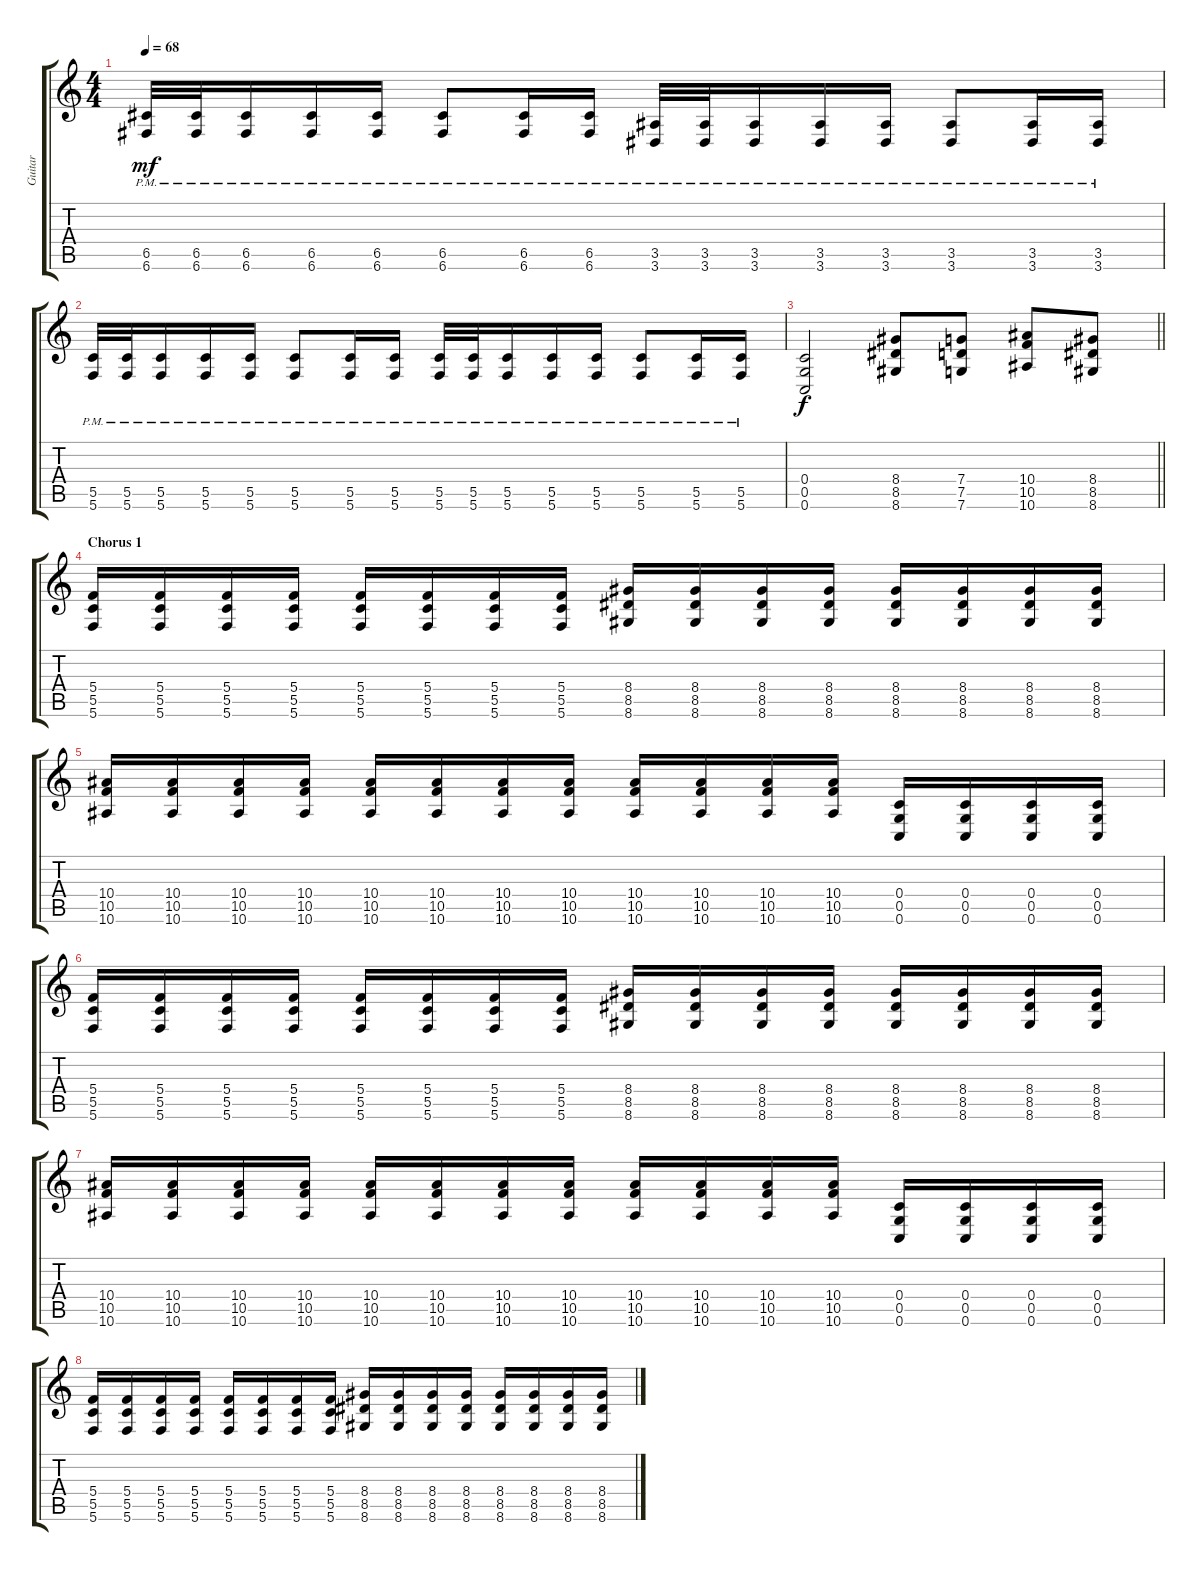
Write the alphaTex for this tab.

\track ("Guitar" "Guitar") {instrument distortionguitar}
\staff {score tabs}
\tuning (D4 A3 F3 C3 G2 C2) {hide}
\ts (4 4)
\tempo 68
\clef g2
\ks c
(6.5{pm} 6.6{pm}).32{dy mf beam merge} (6.5{pm} 6.6{pm}).32 (6.5{pm} 6.6{pm}).16 (6.5{pm} 6.6{pm}).16 (6.5{pm} 6.6{pm}).16 (6.5{pm} 6.6{pm}).8 (6.5{pm} 6.6{pm}).16 (6.5{pm} 6.6{pm}).16 (3.5{pm} 3.6{pm}).32{beam merge} (3.5{pm} 3.6{pm}).32 (3.5{pm} 3.6{pm}).16 (3.5{pm} 3.6{pm}).16 (3.5{pm} 3.6{pm}).16 (3.5{pm} 3.6{pm}).8 (3.5{pm} 3.6{pm}).16 (3.5{pm} 3.6{pm}).16 |
(5.5{pm} 5.6{pm}).32{beam merge} (5.5{pm} 5.6{pm}).32 (5.5{pm} 5.6{pm}).16 (5.5{pm} 5.6{pm}).16 (5.5{pm} 5.6{pm}).16 (5.5{pm} 5.6{pm}).8 (5.5{pm} 5.6{pm}).16 (5.5{pm} 5.6{pm}).16 (5.5{pm} 5.6{pm}).32{beam merge} (5.5{pm} 5.6{pm}).32 (5.5{pm} 5.6{pm}).16 (5.5{pm} 5.6{pm}).16 (5.5{pm} 5.6{pm}).16 (5.5{pm} 5.6{pm}).8 (5.5{pm} 5.6{pm}).16 (5.5{pm} 5.6{pm}).16 |
\barLineRight lightlight
(0.4 0.5 0.6).2{dy f} (8.4 8.5 8.6).8 (7.4 7.5 7.6).8 (10.4 10.5 10.6).8 (8.4 8.5 8.6).8 |
\section ("" "Chorus 1")
(5.4 5.5 5.6).16 (5.4 5.5 5.6).16 (5.4 5.5 5.6).16 (5.4 5.5 5.6).16 (5.4 5.5 5.6).16 (5.4 5.5 5.6).16 (5.4 5.5 5.6).16 (5.4 5.5 5.6).16 (8.4 8.5 8.6).16 (8.4 8.5 8.6).16 (8.4 8.5 8.6).16 (8.4 8.5 8.6).16 (8.4 8.5 8.6).16 (8.4 8.5 8.6).16 (8.4 8.5 8.6).16 (8.4 8.5 8.6).16 |
(10.4 10.5 10.6).16 (10.4 10.5 10.6).16 (10.4 10.5 10.6).16 (10.4 10.5 10.6).16 (10.4 10.5 10.6).16 (10.4 10.5 10.6).16 (10.4 10.5 10.6).16 (10.4 10.5 10.6).16 (10.4 10.5 10.6).16 (10.4 10.5 10.6).16 (10.4 10.5 10.6).16 (10.4 10.5 10.6).16 (0.4 0.5 0.6).16 (0.4 0.5 0.6).16 (0.4 0.5 0.6).16 (0.4 0.5 0.6).16 |
(5.4 5.5 5.6).16 (5.4 5.5 5.6).16 (5.4 5.5 5.6).16 (5.4 5.5 5.6).16 (5.4 5.5 5.6).16 (5.4 5.5 5.6).16 (5.4 5.5 5.6).16 (5.4 5.5 5.6).16 (8.4 8.5 8.6).16 (8.4 8.5 8.6).16 (8.4 8.5 8.6).16 (8.4 8.5 8.6).16 (8.4 8.5 8.6).16 (8.4 8.5 8.6).16 (8.4 8.5 8.6).16 (8.4 8.5 8.6).16 |
(10.4 10.5 10.6).16 (10.4 10.5 10.6).16 (10.4 10.5 10.6).16 (10.4 10.5 10.6).16 (10.4 10.5 10.6).16 (10.4 10.5 10.6).16 (10.4 10.5 10.6).16 (10.4 10.5 10.6).16 (10.4 10.5 10.6).16 (10.4 10.5 10.6).16 (10.4 10.5 10.6).16 (10.4 10.5 10.6).16 (0.4 0.5 0.6).16 (0.4 0.5 0.6).16 (0.4 0.5 0.6).16 (0.4 0.5 0.6).16 |
(5.4 5.5 5.6).16 (5.4 5.5 5.6).16 (5.4 5.5 5.6).16 (5.4 5.5 5.6).16 (5.4 5.5 5.6).16 (5.4 5.5 5.6).16 (5.4 5.5 5.6).16 (5.4 5.5 5.6).16 (8.4 8.5 8.6).16 (8.4 8.5 8.6).16 (8.4 8.5 8.6).16 (8.4 8.5 8.6).16 (8.4 8.5 8.6).16 (8.4 8.5 8.6).16 (8.4 8.5 8.6).16 (8.4 8.5 8.6).16
